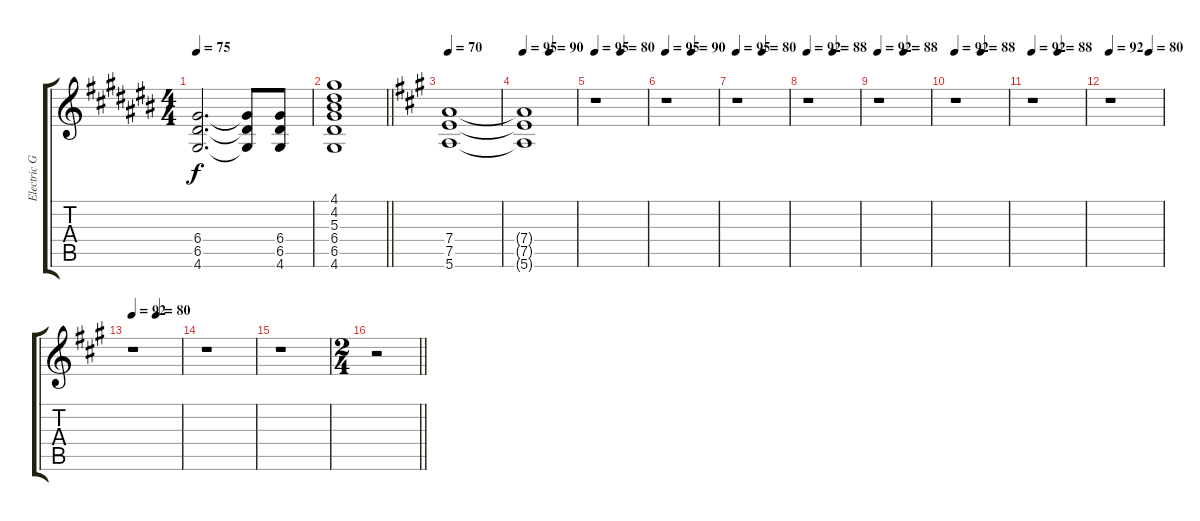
\track ("Electric Guitar 1" "Electric G") {instrument overdrivenguitar}
\staff {score tabs}
\tuning (E4 B3 G3 D3 A2 E2) {hide}
\ts (4 4)
\tempo 75
\clef g2
\ks c#
(6.4 6.5 4.6).2{d dy f} (6.4{t} 6.5{t} 4.6{t}).8 (6.4 6.5 4.6).8 |
\barLineRight lightlight
(4.1 4.2 5.3 6.4 6.5 4.6).1 |
\tempo 70
\ks a
(7.4 7.5 5.6).1{volume 0} |
\tempo 95
\tempo (90 0.5)
(7.4{t} 7.5{t} 5.6{t}).1 |
\tempo 95
\tempo (80 0.5)
r.1 |
\tempo 95
\tempo (90 0.5)
r.1 |
\tempo 95
\tempo (80 0.5)
r.1 |
\tempo 92
\tempo (88 0.5)
r.1 |
\tempo 92
\tempo (88 0.5)
r.1 |
\tempo 92
\tempo (88 0.5)
r.1 |
\tempo 92
\tempo (88 0.5)
r.1 |
\tempo 92
\tempo (80 0.75)
r.1 |
\tempo 92
\tempo (80 0.5)
r.1 |
r.1 |
r.1 |
\ts (2 4)
\barLineRight lightlight
r.2
